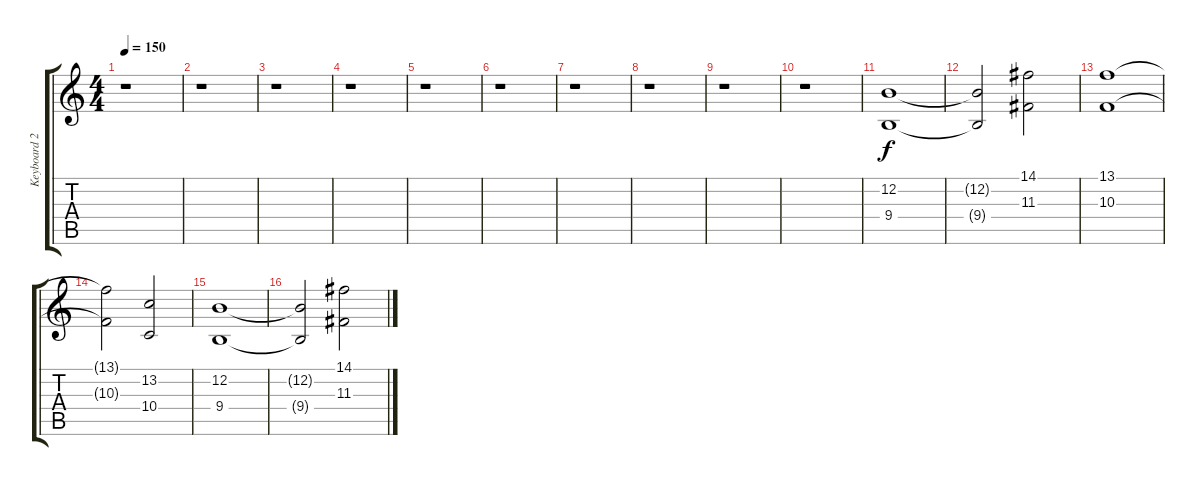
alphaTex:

\track ("Keyboard 2" "Keyboard 2") {instrument synthstrings1}
\staff {score tabs}
\tuning (E4 B3 G3 D3 A2 E2) {hide}
\ts (4 4)
\tempo 150
\clef g2
\ks c
r.1{dy mp} |
r.1 |
r.1 |
r.1 |
r.1 |
r.1 |
\section ("" "")
r.1 |
r.1 |
r.1 |
r.1 |
\section ("" "")
(12.2 9.4).1{dy f} |
(12.2{t} 9.4{t}).2 (14.1 11.3).2 |
(13.1 10.3).1 |
(13.1{t} 10.3{t}).2 (13.2 10.4).2 |
(12.2 9.4).1 |
(12.2{t} 9.4{t}).2 (14.1 11.3).2
